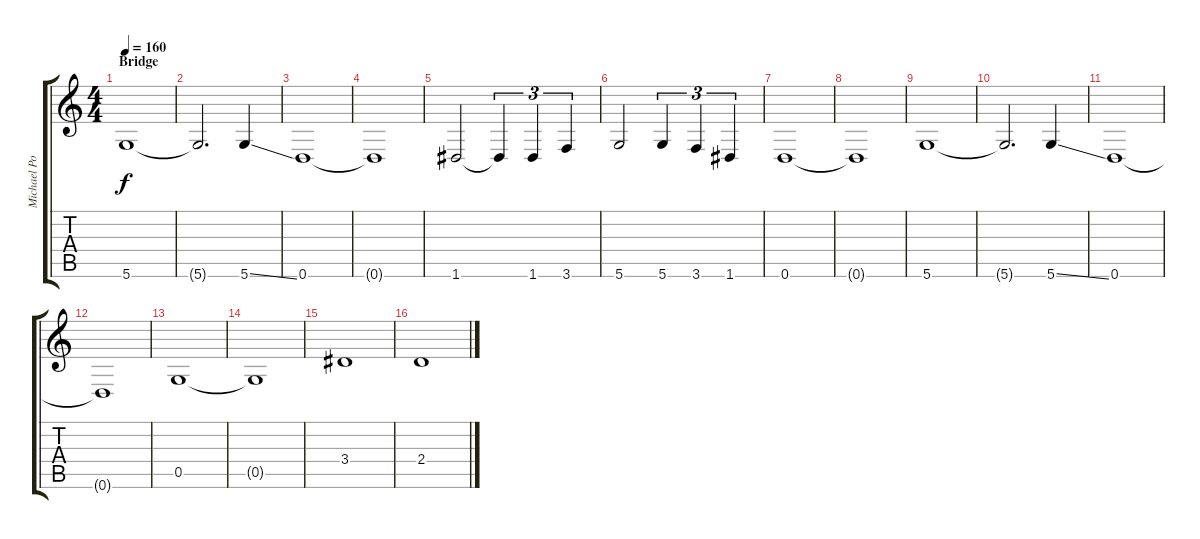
\track ("Michael Poulsen" "Michael Po") {instrument distortionguitar}
\staff {score tabs}
\tuning (D4 A3 F3 C3 G2 D2) {hide}
\ts (4 4)
\section ("" "Bridge")
\tempo 160
\clef g2
\ks c
5.6.1{dy f} |
5.6{t}.2{d} 5.6{ss}.4 |
0.6.1 |
0.6{t}.1 |
1.6.2 1.6{t}.4{tu (3 2)} 1.6.4{tu (3 2)} 3.6.4{tu (3 2)} |
5.6.2 5.6.4{tu (3 2)} 3.6.4{tu (3 2)} 1.6.4{tu (3 2)} |
0.6.1 |
0.6{t}.1 |
5.6.1 |
5.6{t}.2{d} 5.6{ss}.4 |
0.6.1 |
0.6{t}.1 |
0.5.1 |
0.5{t}.1 |
3.4.1 |
2.4.1
